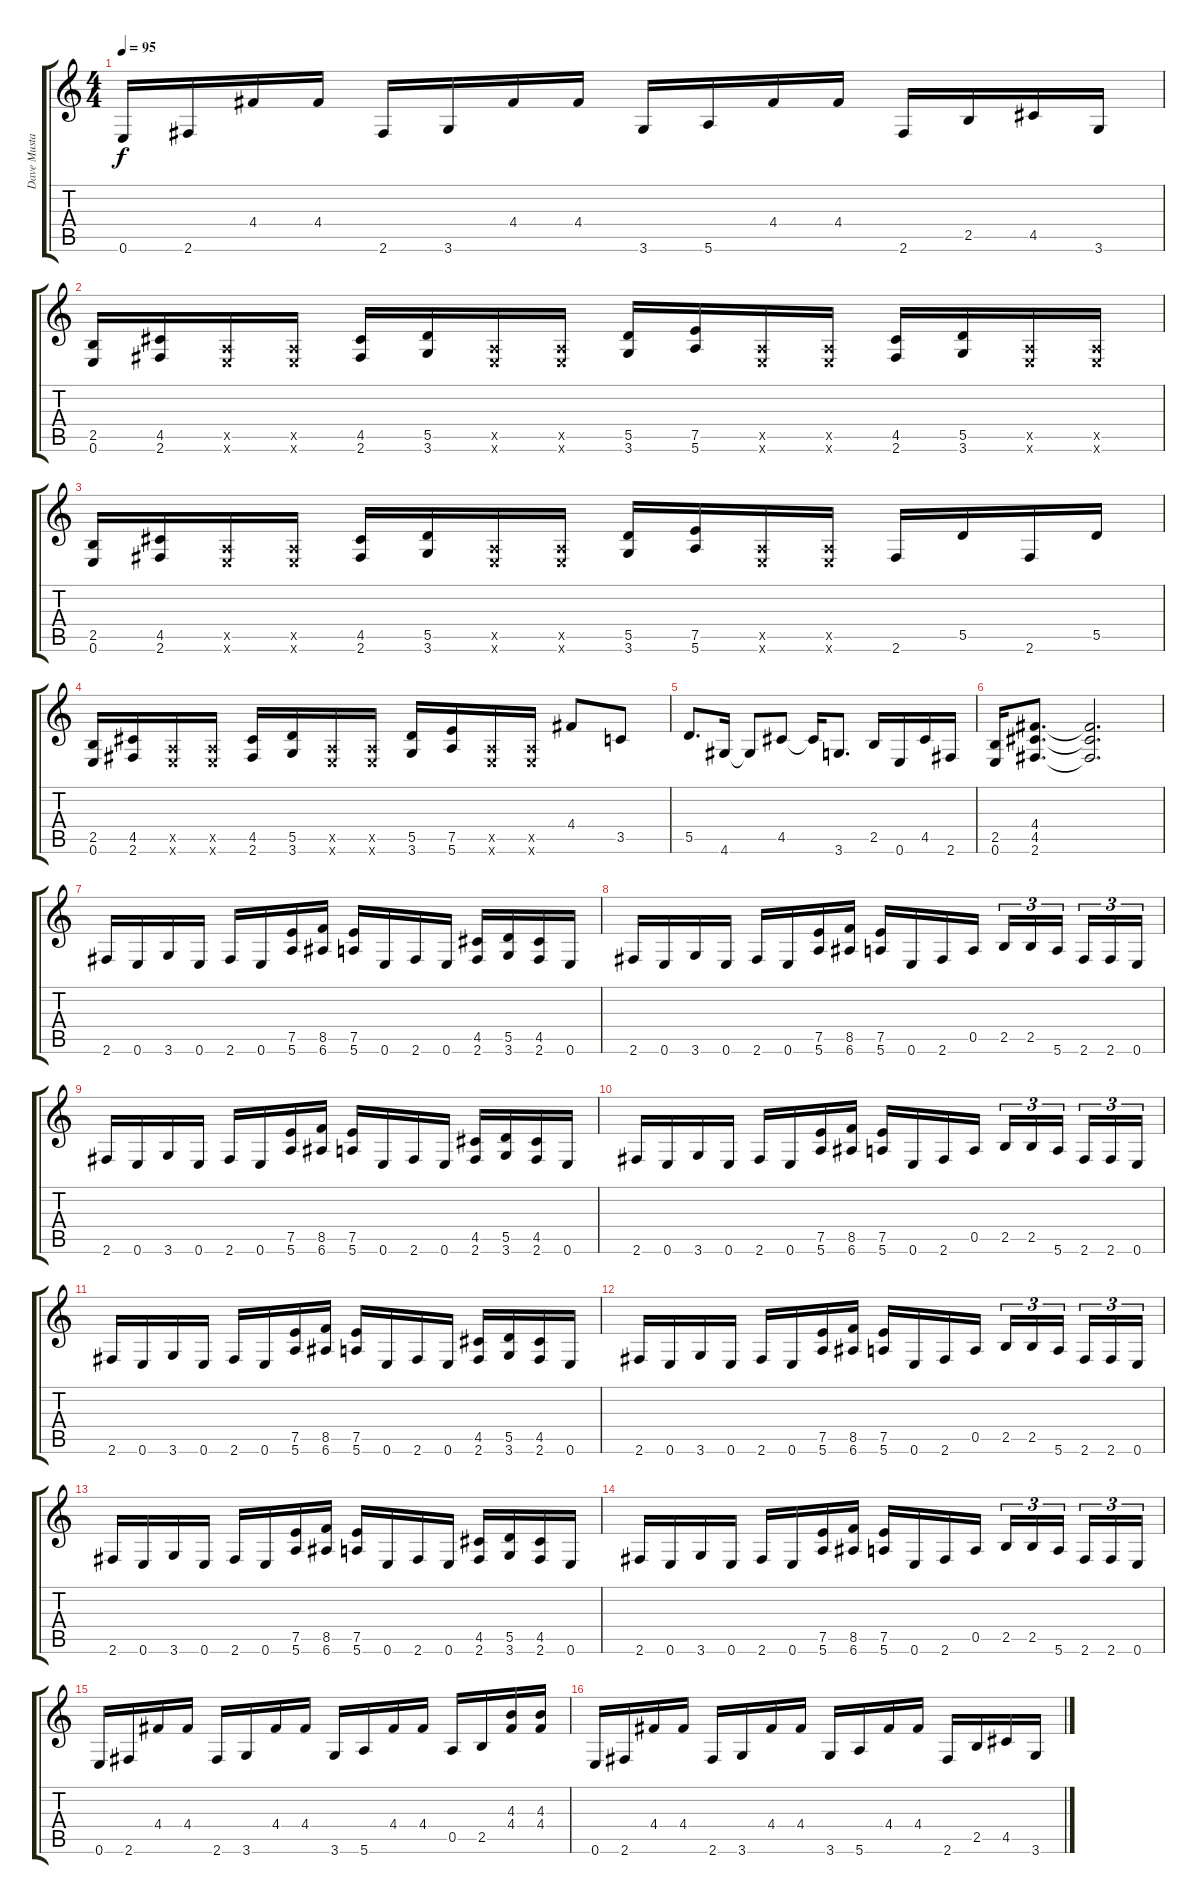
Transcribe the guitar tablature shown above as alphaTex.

\track ("Dave Mustaine" "Dave Musta") {instrument distortionguitar}
\staff {score tabs}
\tuning (E4 B3 G3 D3 A2 E2) {hide}
\ts (4 4)
\tempo 95
\clef g2
\ks c
0.6.16{dy f} 2.6.16 4.4.16 4.4.16 2.6.16 3.6.16 4.4.16 4.4.16 3.6.16 5.6.16 4.4.16 4.4.16 2.6.16 2.5.16 4.5.16 3.6.16 |
(2.5 0.6).16 (4.5 2.6).16 (0.5{x} 0.6{x}).16 (0.5{x} 0.6{x}).16 (4.5 2.6).16 (5.5 3.6).16 (0.5{x} 0.6{x}).16 (0.5{x} 0.6{x}).16 (5.5 3.6).16 (7.5 5.6).16 (0.5{x} 0.6{x}).16 (0.5{x} 0.6{x}).16 (4.5 2.6).16 (5.5 3.6).16 (0.5{x} 0.6{x}).16 (0.5{x} 0.6{x}).16 |
(2.5 0.6).16 (4.5 2.6).16 (0.5{x} 0.6{x}).16 (0.5{x} 0.6{x}).16 (4.5 2.6).16 (5.5 3.6).16 (0.5{x} 0.6{x}).16 (0.5{x} 0.6{x}).16 (5.5 3.6).16 (7.5 5.6).16 (0.5{x} 0.6{x}).16 (0.5{x} 0.6{x}).16 2.6.16 5.5.16 2.6.16 5.5.16 |
(2.5 0.6).16 (4.5 2.6).16 (0.5{x} 0.6{x}).16 (0.5{x} 0.6{x}).16 (4.5 2.6).16 (5.5 3.6).16 (0.5{x} 0.6{x}).16 (0.5{x} 0.6{x}).16 (5.5 3.6).16 (7.5 5.6).16 (0.5{x} 0.6{x}).16 (0.5{x} 0.6{x}).16 4.4.8 3.5.8 |
5.5.8{d} 4.6.16 4.6{t}.8 4.5.8 4.5{t}.16 3.6.8{d} 2.5.16 0.6.16 4.5.16 2.6.16 |
(2.5 0.6).16 (4.4 4.5 2.6).8{d} (4.4{t} 4.5{t} 2.6{t}).2{d} |
2.6.16 0.6.16 3.6.16 0.6.16 2.6.16 0.6.16 (7.5 5.6).16 (8.5 6.6).16 (7.5 5.6).16 0.6.16 2.6.16 0.6.16 (4.5 2.6).16 (5.5 3.6).16 (4.5 2.6).16 0.6.16 |
2.6.16 0.6.16 3.6.16 0.6.16 2.6.16 0.6.16 (7.5 5.6).16 (8.5 6.6).16 (7.5 5.6).16 0.6.16 2.6.16 0.5.16 2.5.16{tu (3 2)} 2.5.16{tu (3 2)} 5.6.16{tu (3 2) beam splitsecondary} 2.6.16{tu (3 2)} 2.6.16{tu (3 2)} 0.6.16{tu (3 2)} |
2.6.16 0.6.16 3.6.16 0.6.16 2.6.16 0.6.16 (7.5 5.6).16 (8.5 6.6).16 (7.5 5.6).16 0.6.16 2.6.16 0.6.16 (4.5 2.6).16 (5.5 3.6).16 (4.5 2.6).16 0.6.16 |
2.6.16 0.6.16 3.6.16 0.6.16 2.6.16 0.6.16 (7.5 5.6).16 (8.5 6.6).16 (7.5 5.6).16 0.6.16 2.6.16 0.5.16 2.5.16{tu (3 2)} 2.5.16{tu (3 2)} 5.6.16{tu (3 2) beam splitsecondary} 2.6.16{tu (3 2)} 2.6.16{tu (3 2)} 0.6.16{tu (3 2)} |
2.6.16 0.6.16 3.6.16 0.6.16 2.6.16 0.6.16 (7.5 5.6).16 (8.5 6.6).16 (7.5 5.6).16 0.6.16 2.6.16 0.6.16 (4.5 2.6).16 (5.5 3.6).16 (4.5 2.6).16 0.6.16 |
2.6.16 0.6.16 3.6.16 0.6.16 2.6.16 0.6.16 (7.5 5.6).16 (8.5 6.6).16 (7.5 5.6).16 0.6.16 2.6.16 0.5.16 2.5.16{tu (3 2)} 2.5.16{tu (3 2)} 5.6.16{tu (3 2) beam splitsecondary} 2.6.16{tu (3 2)} 2.6.16{tu (3 2)} 0.6.16{tu (3 2)} |
2.6.16 0.6.16 3.6.16 0.6.16 2.6.16 0.6.16 (7.5 5.6).16 (8.5 6.6).16 (7.5 5.6).16 0.6.16 2.6.16 0.6.16 (4.5 2.6).16 (5.5 3.6).16 (4.5 2.6).16 0.6.16 |
2.6.16 0.6.16 3.6.16 0.6.16 2.6.16 0.6.16 (7.5 5.6).16 (8.5 6.6).16 (7.5 5.6).16 0.6.16 2.6.16 0.5.16 2.5.16{tu (3 2)} 2.5.16{tu (3 2)} 5.6.16{tu (3 2) beam splitsecondary} 2.6.16{tu (3 2)} 2.6.16{tu (3 2)} 0.6.16{tu (3 2)} |
0.6.16 2.6.16 4.4.16 4.4.16 2.6.16 3.6.16 4.4.16 4.4.16 3.6.16 5.6.16 4.4.16 4.4.16 0.5.16 2.5.16 (4.3 4.4).16 (4.3 4.4).16 |
0.6.16 2.6.16 4.4.16 4.4.16 2.6.16 3.6.16 4.4.16 4.4.16 3.6.16 5.6.16 4.4.16 4.4.16 2.6.16 2.5.16 4.5.16 3.6.16
